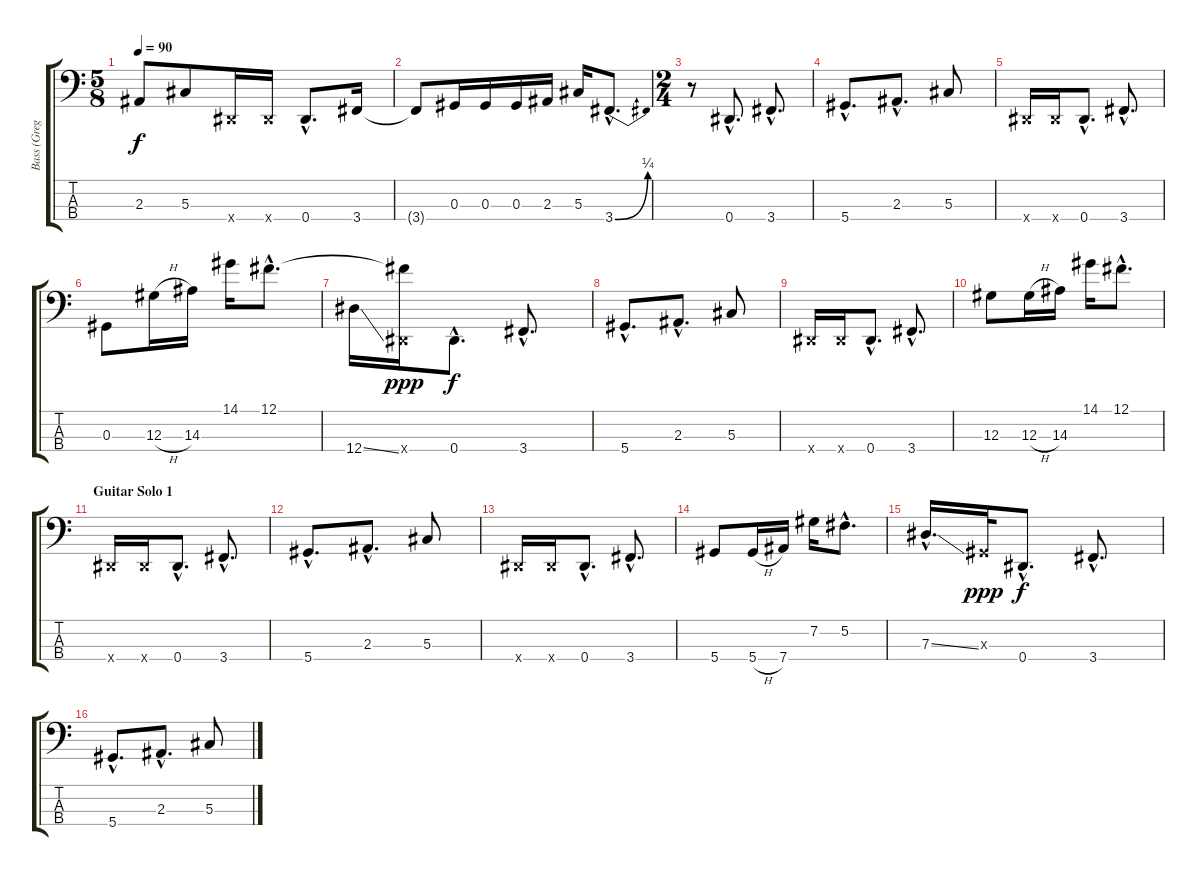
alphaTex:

\track ("Bass (Greg Chaisson)" "Bass (Greg") {instrument electricbassfinger}
\staff {score tabs}
\tuning (Gb2 Db2 Ab1 Eb1) {hide}
\ts (5 8)
\tempo 90
\clef f4
\ks c
2.3{t}.8{dy f} 5.3.8 0.4{x}.16 0.4{x}.16 0.4{hac}.8{d} 3.4.16 |
3.4{t}.8 0.3.16 0.3.16 0.3.16 2.3.16 5.3.16 3.4{be (bend 0 0 60 1) hac}.8{d} |
\ts (2 4)
r.8 0.4{hac}.8{d} 3.4{hac}.8{d} |
5.4{hac}.8{d} 2.3{hac}.8{d} 5.3.8 |
0.4{x}.16 0.4{x}.16 0.4{hac}.8{d} 3.4{hac}.8{d} |
0.3.8 12.3{h}.16 14.3.16 14.1.16 12.1{hac}.8{d} |
12.4{ss}.16 (12.1{t} 0.4{x}).16{dy ppp} 0.4{hac}.8{d dy f} 3.4{hac}.8{d} |
5.4{hac}.8{d} 2.3{hac}.8{d} 5.3.8 |
0.4{x}.16 0.4{x}.16 0.4{hac}.8{d} 3.4{hac}.8{d} |
12.3.8 12.3{h}.16 14.3.16 14.1.16 12.1{hac}.8{d} |
\section ("" "Guitar Solo 1")
0.4{x}.16 0.4{x}.16 0.4{hac}.8{d} 3.4{hac}.8{d} |
5.4{hac}.8{d} 2.3{hac}.8{d} 5.3.8 |
0.4{x}.16 0.4{x}.16 0.4{hac}.8{d} 3.4{hac}.8{d} |
5.4.8 5.4{h}.16 7.4.16 7.2.16 5.2{hac}.8{d} |
7.3{ss hac}.16{d} 0.3{x}.32{dy ppp} 0.4{hac}.8{d dy f} 3.4{hac}.8{d} |
5.4{hac}.8{d} 2.3{hac}.8{d} 5.3.8
